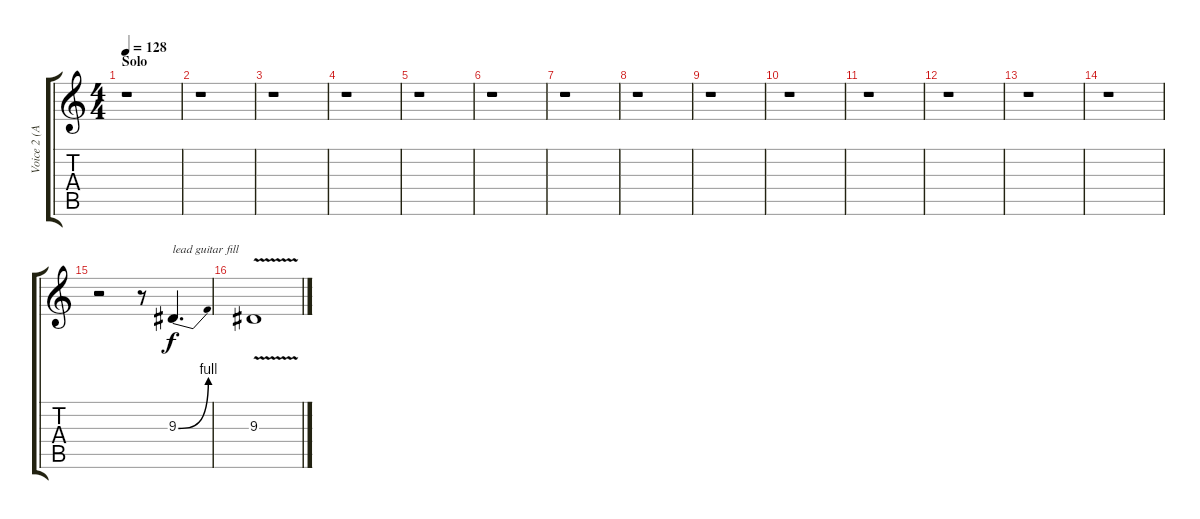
\track ("Voice 2 (Axl, Izzy, Duff)" "Voice 2 (A") {mute instrument lead2sawtooth}
\staff {score tabs}
\tuning (Eb4 Bb3 Gb3 Db3 Ab2 Eb2) {hide}
\ts (4 4)
\section ("" "Solo")
\tempo 128
\clef g2
\ks c
r.1{dy f} |
r.1 |
r.1 |
r.1 |
r.1 |
r.1 |
r.1 |
r.1 |
r.1 |
r.1 |
r.1 |
r.1 |
r.1 |
r.1 |
r.2{volume 16 instrument distortionguitar} r.8 9.3{be (bend 0 0 60 4)}.4{d txt "lead guitar fill"} |
9.3{v}.1
